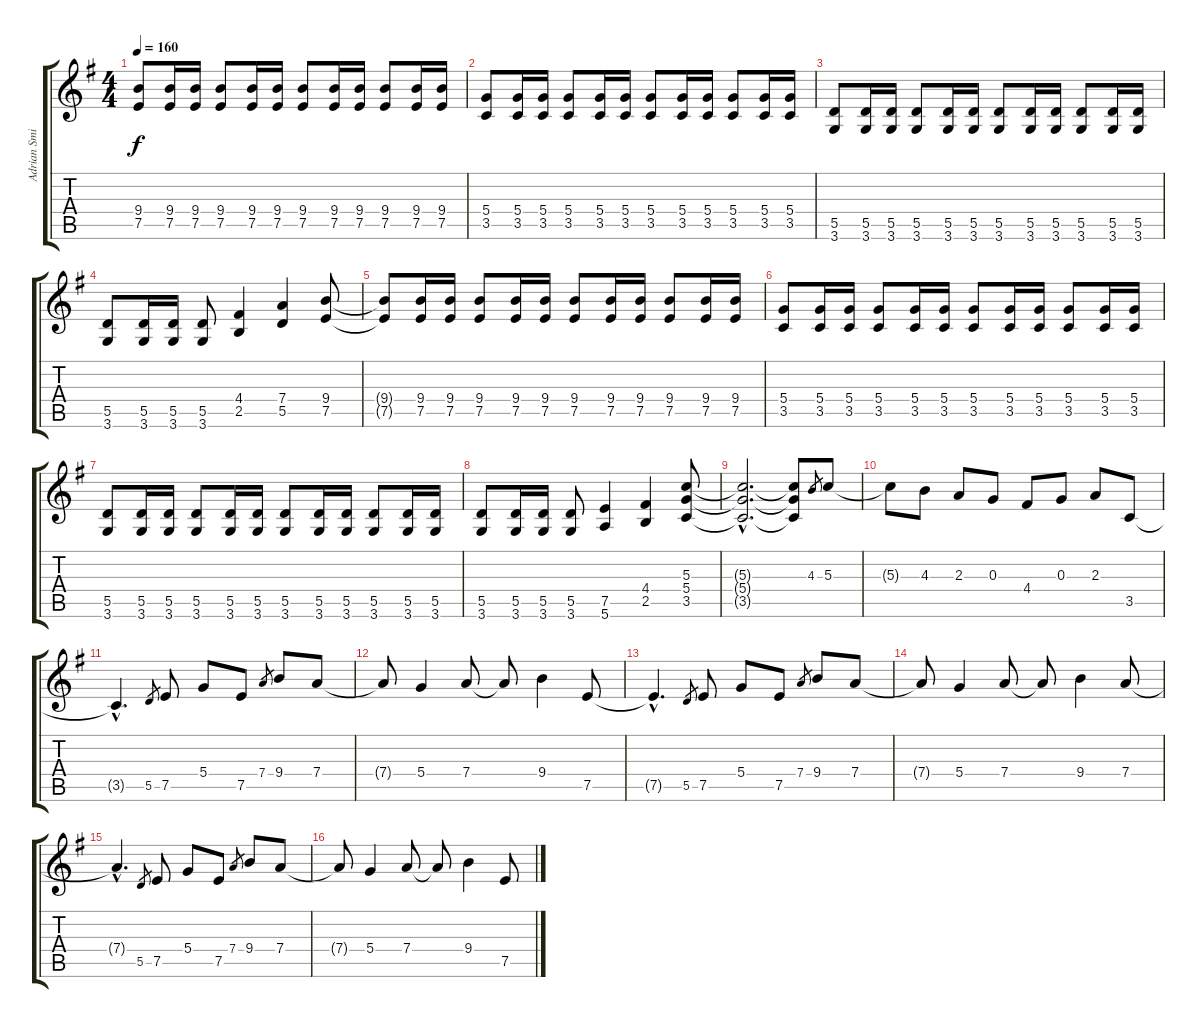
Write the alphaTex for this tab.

\track ("Adrian Smith" "Adrian Smi") {instrument distortionguitar}
\staff {score tabs}
\tuning (E4 B3 G3 D3 A2 E2) {hide}
\ts (4 4)
\tempo 160
\clef g2
\ks g
(9.4{t} 7.5{t}).8{dy f} (9.4 7.5).16 (9.4 7.5).16 (9.4 7.5).8 (9.4 7.5).16 (9.4 7.5).16 (9.4 7.5).8 (9.4 7.5).16 (9.4 7.5).16 (9.4 7.5).8 (9.4 7.5).16 (9.4 7.5).16 |
(5.4 3.5).8 (5.4 3.5).16 (5.4 3.5).16 (5.4 3.5).8 (5.4 3.5).16 (5.4 3.5).16 (5.4 3.5).8 (5.4 3.5).16 (5.4 3.5).16 (5.4 3.5).8 (5.4 3.5).16 (5.4 3.5).16 |
(5.5 3.6).8 (5.5 3.6).16 (5.5 3.6).16 (5.5 3.6).8 (5.5 3.6).16 (5.5 3.6).16 (5.5 3.6).8 (5.5 3.6).16 (5.5 3.6).16 (5.5 3.6).8 (5.5 3.6).16 (5.5 3.6).16 |
(5.5 3.6).8 (5.5 3.6).16 (5.5 3.6).16 (5.5 3.6).8 (4.4 2.5).4 (7.4 5.5).4 (9.4 7.5).8 |
(9.4{t} 7.5{t}).8 (9.4 7.5).16 (9.4 7.5).16 (9.4 7.5).8 (9.4 7.5).16 (9.4 7.5).16 (9.4 7.5).8 (9.4 7.5).16 (9.4 7.5).16 (9.4 7.5).8 (9.4 7.5).16 (9.4 7.5).16 |
(5.4 3.5).8 (5.4 3.5).16 (5.4 3.5).16 (5.4 3.5).8 (5.4 3.5).16 (5.4 3.5).16 (5.4 3.5).8 (5.4 3.5).16 (5.4 3.5).16 (5.4 3.5).8 (5.4 3.5).16 (5.4 3.5).16 |
(5.5 3.6).8 (5.5 3.6).16 (5.5 3.6).16 (5.5 3.6).8 (5.5 3.6).16 (5.5 3.6).16 (5.5 3.6).8 (5.5 3.6).16 (5.5 3.6).16 (5.5 3.6).8 (5.5 3.6).16 (5.5 3.6).16 |
(5.5 3.6).8 (5.5 3.6).16 (5.5 3.6).16 (5.5 3.6).8 (7.5 5.6).4 (4.4 2.5).4 (5.3 5.4 3.5).8 |
(5.3{hac t} 5.4{hac t} 3.5{hac t}).2{d} (5.3{t} 5.4{t} 3.5{t}).8 4.3.8{gr} 5.3.8 |
5.3{t}.8 4.3.8 2.3.8 0.3.8 4.4.8 0.3.8 2.3.8 3.5.8 |
3.5{hac t}.4{d} 5.5.8{gr} 7.5.8 5.4.8 7.5.8 7.4.8{gr} 9.4.8 7.4.8 |
7.4{t}.8 5.4.4 7.4.8 7.4{t}.8 9.4.4 7.5.8 |
7.5{hac t}.4{d} 5.5.8{gr} 7.5.8 5.4.8 7.5.8 7.4.8{gr} 9.4.8 7.4.8 |
7.4{t}.8 5.4.4 7.4.8 7.4{t}.8 9.4.4 7.4.8 |
7.4{hac t}.4{d} 5.5.8{gr} 7.5.8 5.4.8 7.5.8 7.4.8{gr} 9.4.8 7.4.8 |
7.4{t}.8 5.4.4 7.4.8 7.4{t}.8 9.4.4 7.5.8
